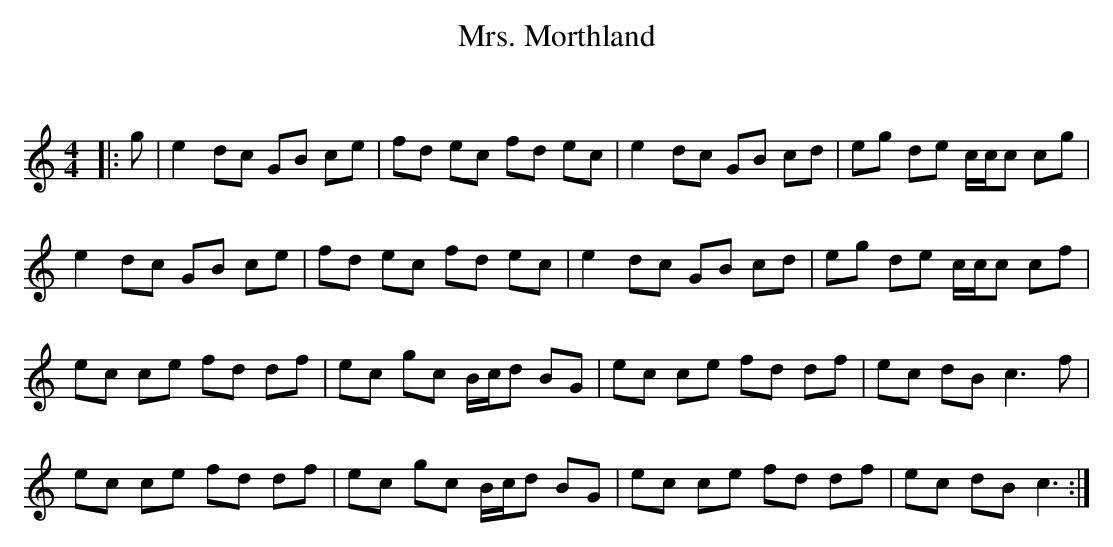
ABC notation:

X:1
T: Mrs. Morthland
C:
Q: 232
K:C
M:4/4
L:1/8
|:g|e2 dc GB ce|fd ec fd ec|e2 dc GB cd|eg de c1/2c1/2c cg|
e2 dc GB ce|fd ec fd ec|e2 dc GB cd|eg de c1/2c1/2c cf|
ec ce fd df|ec gc B1/2c1/2d BG|ec ce fd df|ec dB c3f|
ec ce fd df|ec gc B1/2c1/2d BG|ec ce fd df|ec dB c3:|
